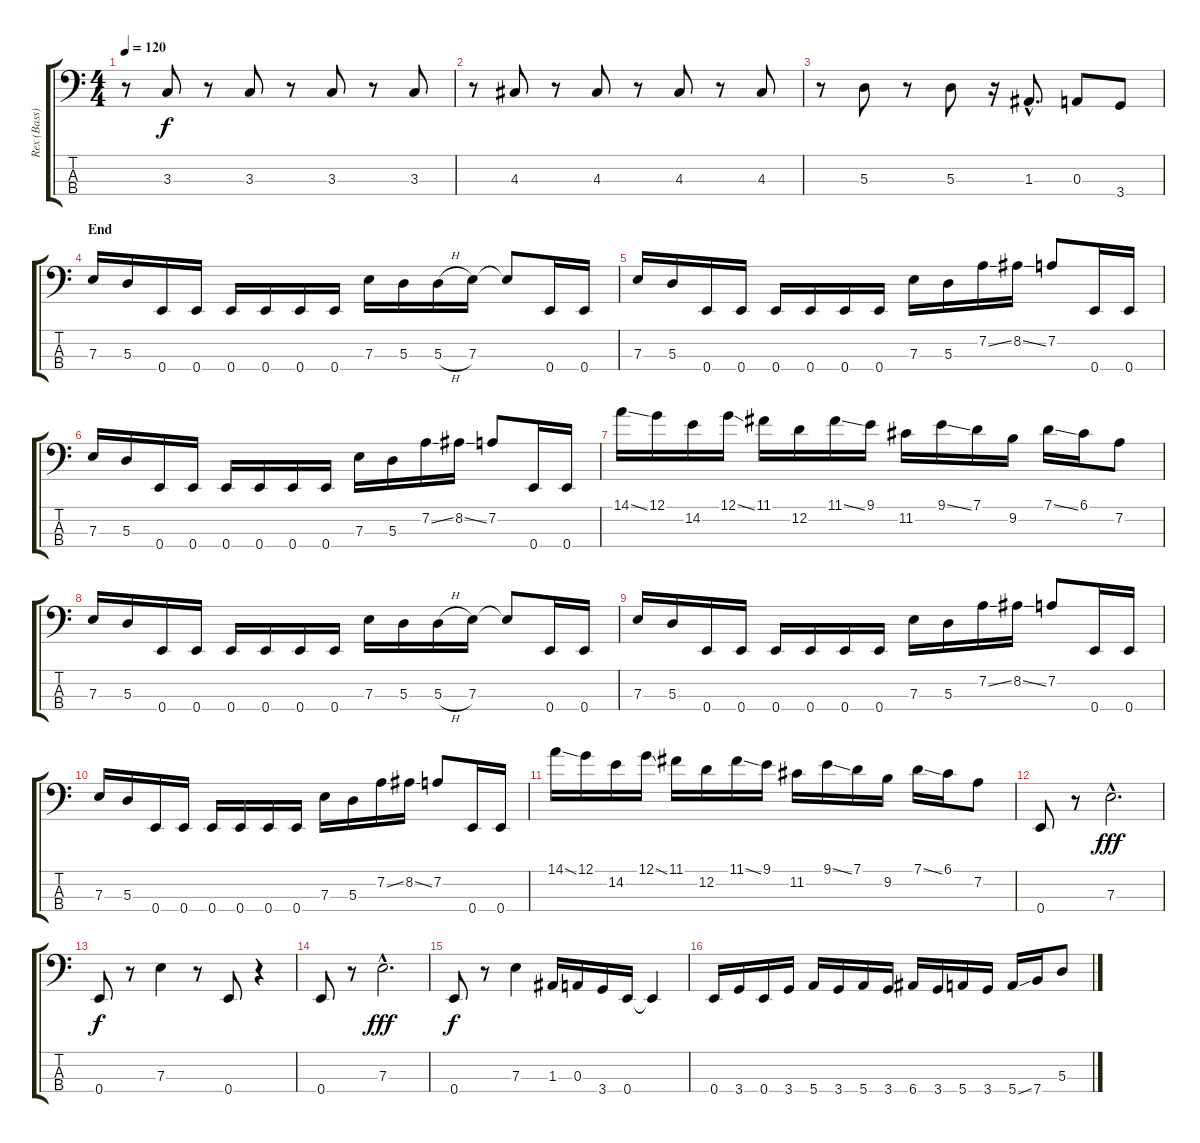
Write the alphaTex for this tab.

\track ("Rex (Bass)" "Rex (Bass)") {instrument electricbasspick}
\staff {score tabs}
\tuning (G2 D2 A1 E1) {hide}
\ts (4 4)
\tempo 120
\clef f4
\ks c
r.8{dy f} 3.3.8 r.8 3.3.8 r.8 3.3.8 r.8 3.3.8 |
r.8 4.3.8 r.8 4.3.8 r.8 4.3.8 r.8 4.3.8 |
r.8 5.3.8 r.8 5.3.8 r.16 1.3{hac}.8{d} 0.3.8 3.4.8 |
\section ("" "End")
7.3.16 5.3.16 0.4.16 0.4.16 0.4.16 0.4.16 0.4.16 0.4.16 7.3.16 5.3.16 5.3{h}.16 7.3.16 7.3{t}.8 0.4.16 0.4.16 |
7.3.16 5.3.16 0.4.16 0.4.16 0.4.16 0.4.16 0.4.16 0.4.16 7.3.16 5.3.16 7.2{ss}.16 8.2{ss}.16 7.2.8 0.4.16 0.4.16 |
7.3.16 5.3.16 0.4.16 0.4.16 0.4.16 0.4.16 0.4.16 0.4.16 7.3.16 5.3.16 7.2{ss}.16 8.2{ss}.16 7.2.8 0.4.16 0.4.16 |
14.1{ss}.16 12.1.16 14.2.16 12.1{ss}.16 11.1.16 12.2.16 11.1{ss}.16 9.1.16 11.2.16 9.1{ss}.16 7.1.16 9.2.16 7.1{ss}.16 6.1.16 7.2.8 |
7.3.16 5.3.16 0.4.16 0.4.16 0.4.16 0.4.16 0.4.16 0.4.16 7.3.16 5.3.16 5.3{h}.16 7.3.16 7.3{t}.8 0.4.16 0.4.16 |
7.3.16 5.3.16 0.4.16 0.4.16 0.4.16 0.4.16 0.4.16 0.4.16 7.3.16 5.3.16 7.2{ss}.16 8.2{ss}.16 7.2.8 0.4.16 0.4.16 |
7.3.16 5.3.16 0.4.16 0.4.16 0.4.16 0.4.16 0.4.16 0.4.16 7.3.16 5.3.16 7.2{ss}.16 8.2{ss}.16 7.2.8 0.4.16 0.4.16 |
14.1{ss}.16 12.1.16 14.2.16 12.1{ss}.16 11.1.16 12.2.16 11.1{ss}.16 9.1.16 11.2.16 9.1{ss}.16 7.1.16 9.2.16 7.1{ss}.16 6.1.16 7.2.8 |
0.4.8 r.8 7.3{hac}.2{d dy fff} |
0.4.8{dy f} r.8 7.3.4 r.8 0.4.8 r.4 |
0.4.8 r.8 7.3{hac}.2{d dy fff} |
0.4.8{dy f} r.8 7.3.4 1.3.16 0.3.16 3.4.16 0.4.16 0.4{t}.4 |
0.4.16 3.4.16 0.4.16 3.4.16 5.4.16 3.4.16 5.4.16 3.4.16 6.4.16 3.4.16 5.4.16 3.4.16 5.4{ss}.16 7.4.16 5.3.8
